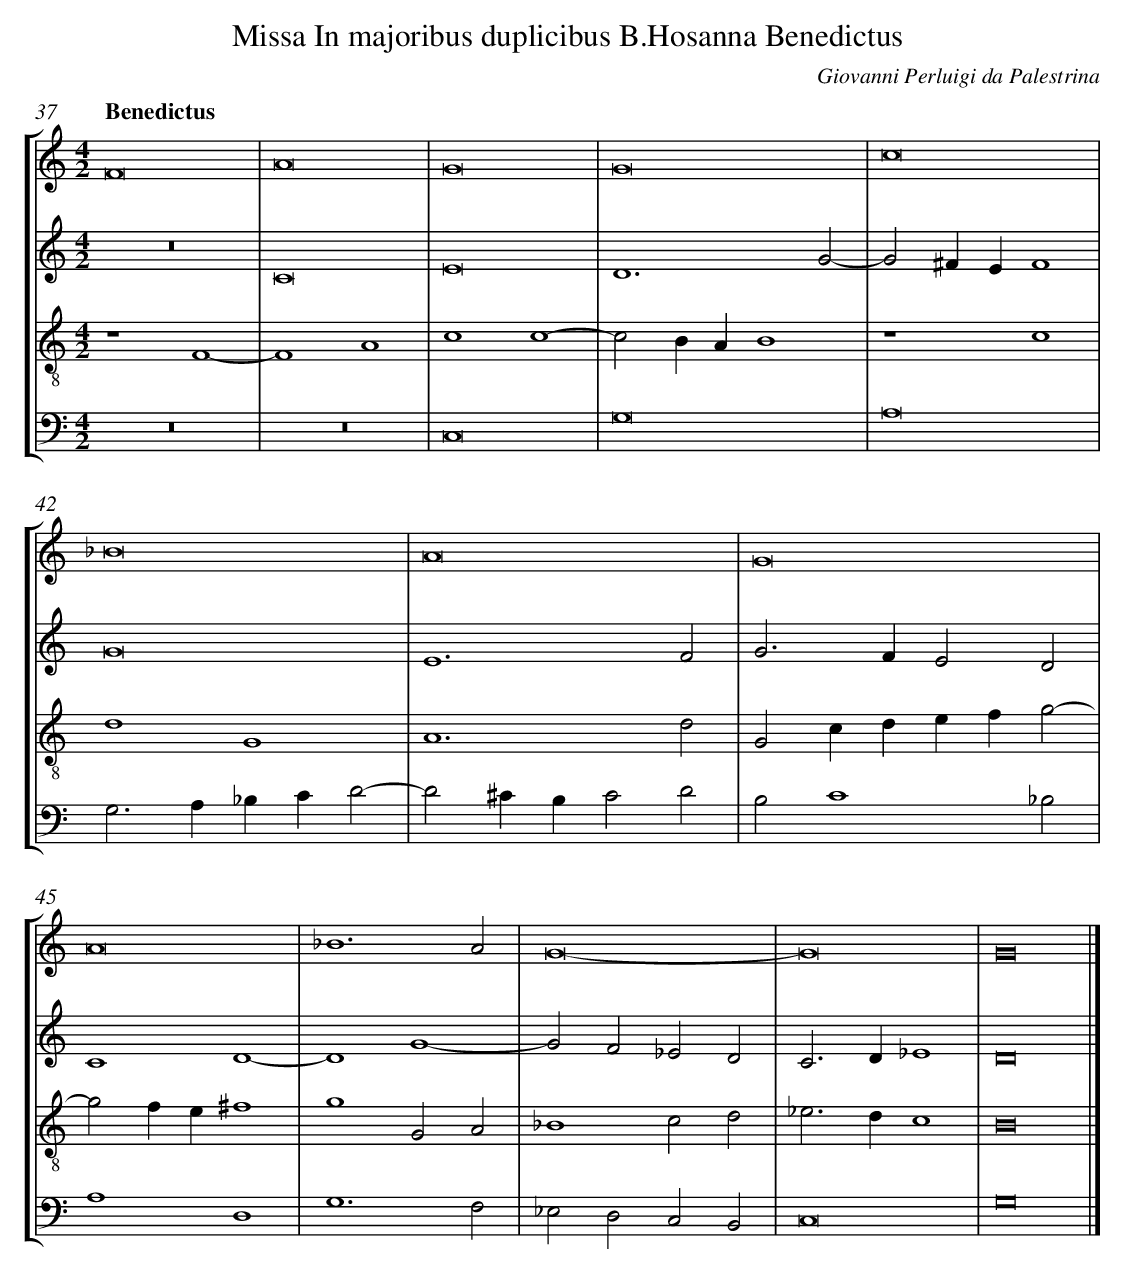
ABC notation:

X:1
T: Missa In majoribus duplicibus B.Hosanna Benedictus
C: Giovanni Perluigi da Palestrina
L: 1/4
M: 4/2
Q: "Benedictus"
%%staves [1 2 3 4]
V: 1 clef=treble
V: 2 clef=treble
V: 3 clef=treble-8
V: 4 clef=bass
K: C
[V:1] F8 |
[V:2] z8 |
[V:3] z4F4- |
[V:4] z8 |
[V:1] A8 |
[V:2] C8 |
[V:3] F4A4 |
[V:4] z8 |
[V:1] G8 |
[V:2] E8 |
[V:3] c4c4- |
[V:4] C,8 |
[V:1] G8 |
[V:2] D6G2- |
[V:3] c2BAB4 |
[V:4] G,8 |
[V:1] c8 |
[V:2] G2^FEF4 |
[V:3] z4c4 |
[V:4] A,8 |
[V:1] _B8 |
[V:2] G8 |
[V:3] d4G4 |
[V:4] G,2>A,2_B,CD2- |
[V:1] A8 |
[V:2] E6F2 |
[V:3] A6d2 |
[V:4] D2^CB,C2D2 |
[V:1] G8 |
[V:2] G2>F2E2D2 |
[V:3] G2cdefg2- |
[V:4] B,2C4_B,2 |
[V:1] A8 |
[V:2] C4D4- |
[V:3] g2fe^f4 |
[V:4] A,4D,4 |
[V:1] _B6A2 |
[V:2] D4G4- |
[V:3] g4G2A2 |
[V:4] G,6F,2 |
[V:1] G8- |
[V:2] G2F2_E2D2 |
[V:3] _B4c2d2 |
[V:4] _E,2D,2C,2B,,2 |
[V:1] G8 |
[V:2] C2>D2_E4 |
[V:3] _e2>d2c4 |
[V:4] C,8 |
[V:1] G8 |]
[V:2] D8 |]
[V:3] B8 |]
[V:4] G,8 |]
